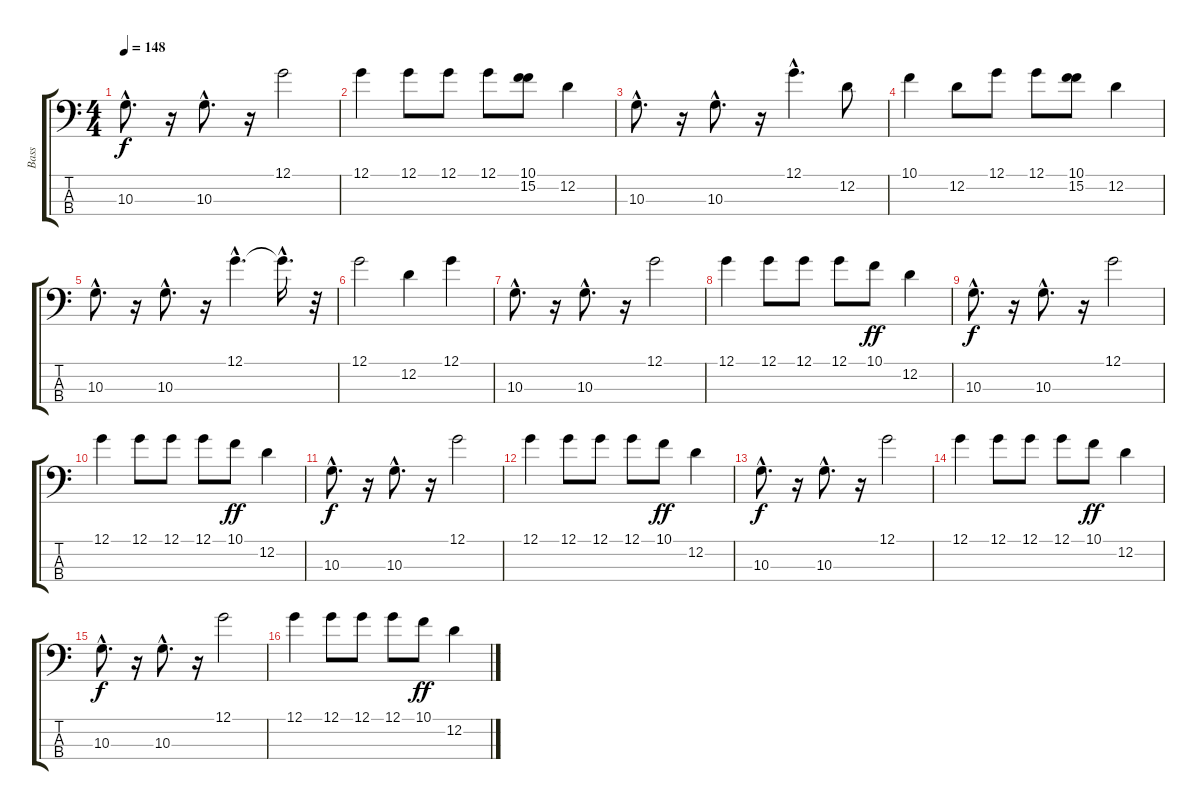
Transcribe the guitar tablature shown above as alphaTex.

\track ("Bass" "Bass") {instrument fretlessbass}
\staff {score tabs}
\tuning (G2 D2 A1 E1) {hide}
\ts (4 4)
\tempo 148
\clef f4
\ks c
10.3{hac}.8{d dy f} r.16 10.3{hac}.8{d} r.16 12.1.2 |
12.1.4 12.1.8 12.1.8 12.1.8 (10.1 15.2).8 12.2.4 |
10.3{hac}.8{d} r.16 10.3{hac}.8{d} r.16 12.1{hac}.4{d} 12.2.8 |
10.1.4 12.2.8 12.1.8 12.1.8 (10.1 15.2).8 12.2.4 |
10.3{hac}.8{d} r.16 10.3{hac}.8{d} r.16 12.1{hac}.4{d} 12.1{hac t}.16{d} r.32 |
12.1.2 12.2.4 12.1.4 |
10.3{hac}.8{d} r.16 10.3{hac}.8{d} r.16 12.1.2 |
12.1.4 12.1.8 12.1.8 12.1.8 10.1.8{dy ff} 12.2.4 |
10.3{hac}.8{d dy f} r.16 10.3{hac}.8{d} r.16 12.1.2 |
12.1.4 12.1.8 12.1.8 12.1.8 10.1.8{dy ff} 12.2.4 |
10.3{hac}.8{d dy f} r.16 10.3{hac}.8{d} r.16 12.1.2 |
12.1.4 12.1.8 12.1.8 12.1.8 10.1.8{dy ff} 12.2.4 |
10.3{hac}.8{d dy f} r.16 10.3{hac}.8{d} r.16 12.1.2 |
12.1.4 12.1.8 12.1.8 12.1.8 10.1.8{dy ff} 12.2.4 |
10.3{hac}.8{d dy f} r.16 10.3{hac}.8{d} r.16 12.1.2 |
12.1.4 12.1.8 12.1.8 12.1.8 10.1.8{dy ff} 12.2.4
